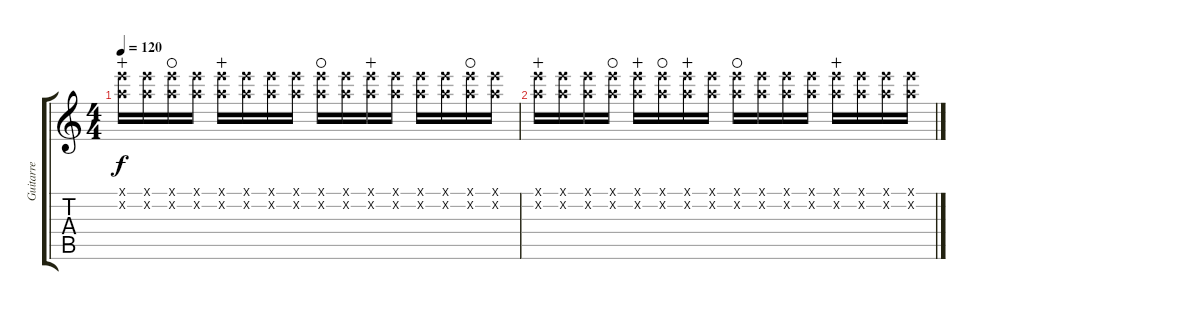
\track ("Guitarre" "Guitarre") {instrument distortionguitar}
\staff {score tabs}
\tuning (E4 B3 G3 D3 A2 E2) {hide}
\ts (4 4)
\tempo 120
\clef g2
\ks c
(12.1{x} 10.2{x}).16{dy f wahc} (12.1{x} 10.2{x}).16 (12.1{x} 10.2{x}).16{waho} (12.1{x} 10.2{x}).16 (12.1{x} 10.2{x}).16{wahc} (12.1{x} 10.2{x}).16 (12.1{x} 10.2{x}).16 (12.1{x} 10.2{x}).16 (12.1{x} 10.2{x}).16{waho} (12.1{x} 10.2{x}).16 (12.1{x} 10.2{x}).16{wahc} (12.1{x} 10.2{x}).16 (12.1{x} 10.2{x}).16 (12.1{x} 10.2{x}).16 (12.1{x} 10.2{x}).16{waho} (12.1{x} 10.2{x}).16 |
(12.1{x} 10.2{x}).16{wahc} (12.1{x} 10.2{x}).16 (12.1{x} 10.2{x}).16 (12.1{x} 10.2{x}).16{waho} (12.1{x} 10.2{x}).16{wahc} (12.1{x} 10.2{x}).16{waho} (12.1{x} 10.2{x}).16{wahc} (12.1{x} 10.2{x}).16 (12.1{x} 10.2{x}).16{waho} (12.1{x} 10.2{x}).16 (12.1{x} 10.2{x}).16 (12.1{x} 10.2{x}).16 (12.1{x} 10.2{x}).16{wahc} (12.1{x} 10.2{x}).16 (12.1{x} 10.2{x}).16 (12.1{x} 10.2{x}).16
